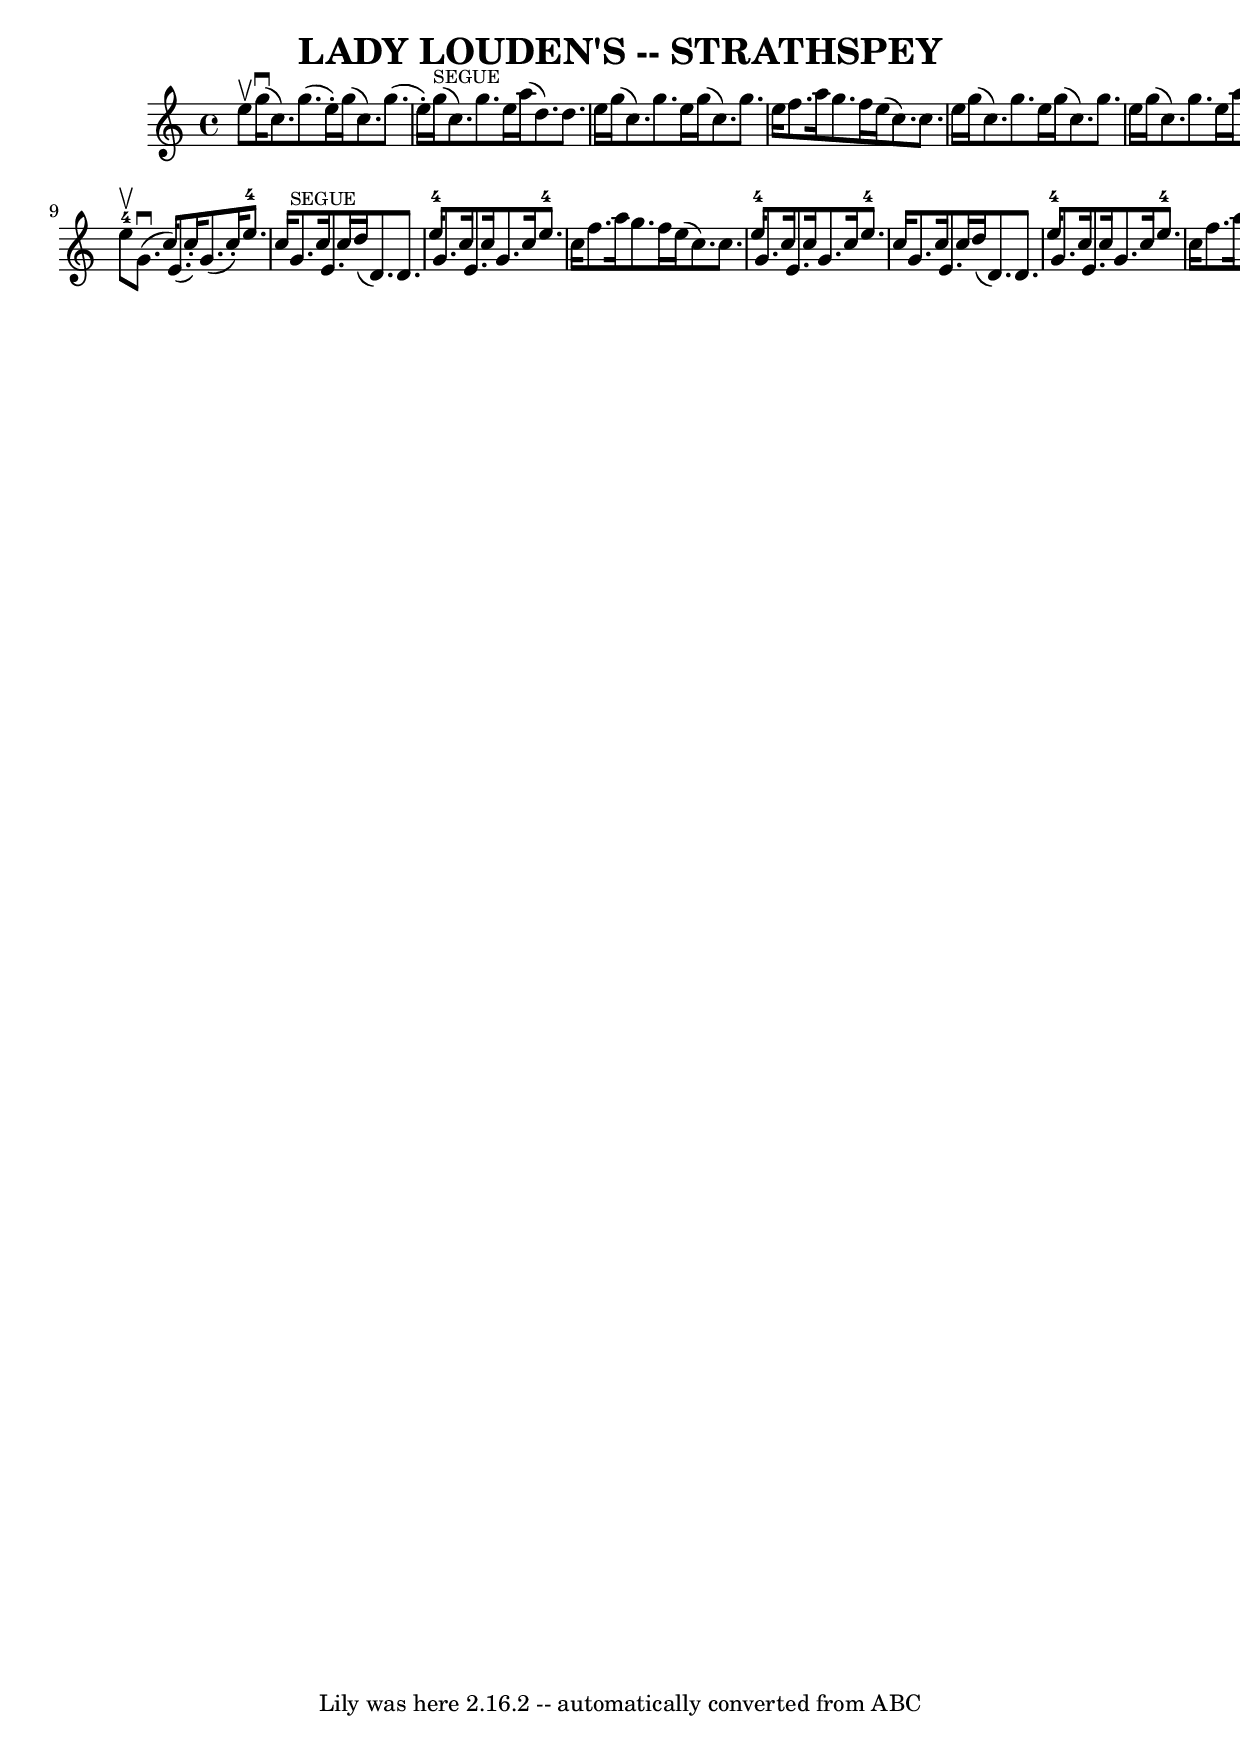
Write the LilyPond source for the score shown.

\version "2.16.2"
\include "Mammoth.ily"
\header {
  %% book = "Ryan's Mammoth Collection of Fiddle Tunes"
  crossRefNumber = "1"
  footnotes = ""
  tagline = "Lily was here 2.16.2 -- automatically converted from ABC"
  title = "LADY LOUDEN'S -- STRATHSPEY"

}
voicedefault =  {


  \override Staff.TimeSignature #'style = #'C
  \time 4/4
  \key c \major
  e''8^\upbow |
  g''16 (^\downbow c''8.) g''8. (e''16-.) g''16 (c''8.) g''8. (e''16-.) |
  g''16^\segue(c''8.) g''8. e''16 a''16 (d''8.) d''8. e''16 |
  g''16 (c''8.) g''8. e''16 g''16 (c''8.) g''8. e''16 |
  f''8. a''16 g''8. f''16 e''16 (c''8.) c''8. e''16 | |
  g''16 (c''8.) g''8. e''16 g''16 (c''8.) g''8. e''16 |
  g''16 (c''8.) g''8. e''16 a''16 (d''8.) d''8. e''16 |
  g''16 (c''8.) g''8. e''16 g''16 ( c''8.) g''8. e''16 |
  f''8. a''16 g''8. f''16 e''16 (c''8.) c''8 \bar "|." e''8-4^\upbow |
  g'8. (^\downbow c''16) e'8. (c''16-.) g'8. (c''16-.) e''8.-4 c''16 |
  g'8.^\segue c''16 e'8. c''16 d''16 (d'8.) d'8. e''16-4 |
  g'8. c''16 e'8. c''16 g'8. c''16 e''8.-4 c''16 |
  f''8. a''16 g''8. f''16 e''16 (c''8.) c''8. e''16-4 |
 |
  g'8. c''16 e'8. c''16 g'8. c''16 e''8.-4 c''16 |
  g'8. c''16 e'8. c''16 d''16 (d'8.) d'8. e''16-4 |
  g'8. c''16 e'8. c''16 g'8. c''16 e''8.-4 c''16 |
  f''8. a''16 g''8. f''16 e''16 ( c''8.) c''8 \bar " |."   

}

\score{
  <<

    \context Staff="default"
    {
      \voicedefault 
      
    }

  >>
  \layout {
    
  }
  \midi {
  }

}
